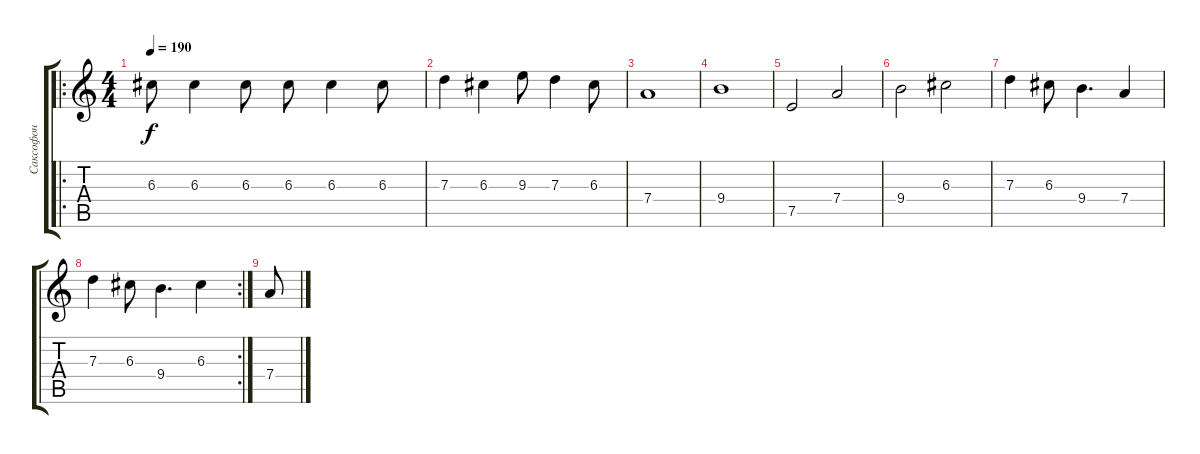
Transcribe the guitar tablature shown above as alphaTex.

\track ("Саксофон" "Саксофон") {instrument acousticguitarsteel}
\staff {score tabs}
\tuning (E4 B3 G3 D3 A2 E2) {hide}
\ro
\ts (4 4)
\tempo 190
\clef g2
\ks c
6.3.8{dy f} 6.3.4 6.3.8 6.3.8 6.3.4 6.3.8 |
7.3.4 6.3.4 9.3.8 7.3.4 6.3.8 |
7.4.1 |
9.4.1 |
7.5.2 7.4.2 |
9.4.2 6.3.2 |
7.3.4 6.3.8 9.4.4{d} 7.4.4 |
\rc 2
7.3.4 6.3.8 9.4.4{d} 6.3.4 |
7.4.8
